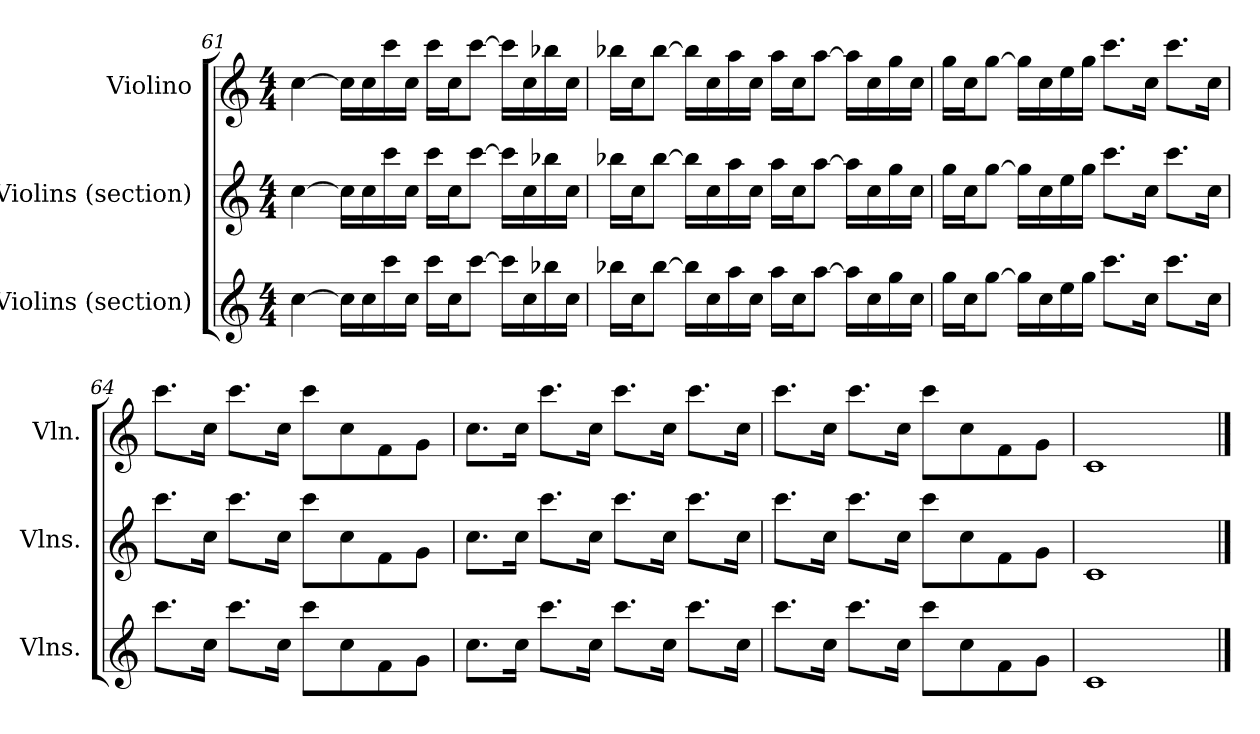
**kern	**kern	**kern
*part3	*part2	*part1
*staff3	*staff2	*staff1
*I"Violins (section)	*I"Violins (section)	*I"Violino
*I'Vlns.	*I'Vlns.	*I'Vln.
*clefG2	*clefG2	*clefG2
*k[]	*k[]	*k[]
*M4/4	*M4/4	*M4/4
=61	=61	=61
[4cc\	[4cc\	[4cc\
16cc\LL]	16cc\LL]	16cc\LL]
16cc\	16cc\	16cc\
16ccc\	16ccc\	16ccc\
16cc\JJ	16cc\JJ	16cc\JJ
16ccc\LL	16ccc\LL	16ccc\LL
16cc\J	16cc\J	16cc\J
[8ccc\J	[8ccc\J	[8ccc\J
16ccc\LL]	16ccc\LL]	16ccc\LL]
16cc\	16cc\	16cc\
16bb-X\	16bb-X\	16bb-X\
16cc\JJ	16cc\JJ	16cc\JJ
=62	=62	=62
16bb-X\LL	16bb-X\LL	16bb-X\LL
16cc\J	16cc\J	16cc\J
[8bb-\J	[8bb-\J	[8bb-\J
16bb-\LL]	16bb-\LL]	16bb-\LL]
16cc\	16cc\	16cc\
16aa\	16aa\	16aa\
16cc\JJ	16cc\JJ	16cc\JJ
16aa\LL	16aa\LL	16aa\LL
16cc\J	16cc\J	16cc\J
[8aa\J	[8aa\J	[8aa\J
16aa\LL]	16aa\LL]	16aa\LL]
16cc\	16cc\	16cc\
16gg\	16gg\	16gg\
16cc\JJ	16cc\JJ	16cc\JJ
!!LO:LB:g=z
=63	=63	=63
16gg\LL	16gg\LL	16gg\LL
16cc\J	16cc\J	16cc\J
[8gg\J	[8gg\J	[8gg\J
16gg\LL]	16gg\LL]	16gg\LL]
16cc\	16cc\	16cc\
16ee\	16ee\	16ee\
16gg\JJ	16gg\JJ	16gg\JJ
8.ccc\L	8.ccc\L	8.ccc\L
16cc\Jk	16cc\Jk	16cc\Jk
8.ccc\L	8.ccc\L	8.ccc\L
16cc\Jk	16cc\Jk	16cc\Jk
=64	=64	=64
8.ccc\L	8.ccc\L	8.ccc\L
16cc\Jk	16cc\Jk	16cc\Jk
8.ccc\L	8.ccc\L	8.ccc\L
16cc\Jk	16cc\Jk	16cc\Jk
8ccc\L	8ccc\L	8ccc\L
8cc\	8cc\	8cc\
8f\	8f\	8f\
8g\J	8g\J	8g\J
=65	=65	=65
8.cc\L	8.cc\L	8.cc\L
16cc\Jk	16cc\Jk	16cc\Jk
8.ccc\L	8.ccc\L	8.ccc\L
16cc\Jk	16cc\Jk	16cc\Jk
8.ccc\L	8.ccc\L	8.ccc\L
16cc\Jk	16cc\Jk	16cc\Jk
8.ccc\L	8.ccc\L	8.ccc\L
16cc\Jk	16cc\Jk	16cc\Jk
=66	=66	=66
8.ccc\L	8.ccc\L	8.ccc\L
16cc\Jk	16cc\Jk	16cc\Jk
8.ccc\L	8.ccc\L	8.ccc\L
16cc\Jk	16cc\Jk	16cc\Jk
8ccc\L	8ccc\L	8ccc\L
8cc\	8cc\	8cc\
8f\	8f\	8f\
8g\J	8g\J	8g\J
!!LO:LB:g=z
=67	=67	=67
1c	1c	1c
==	==	==
*-	*-	*-
